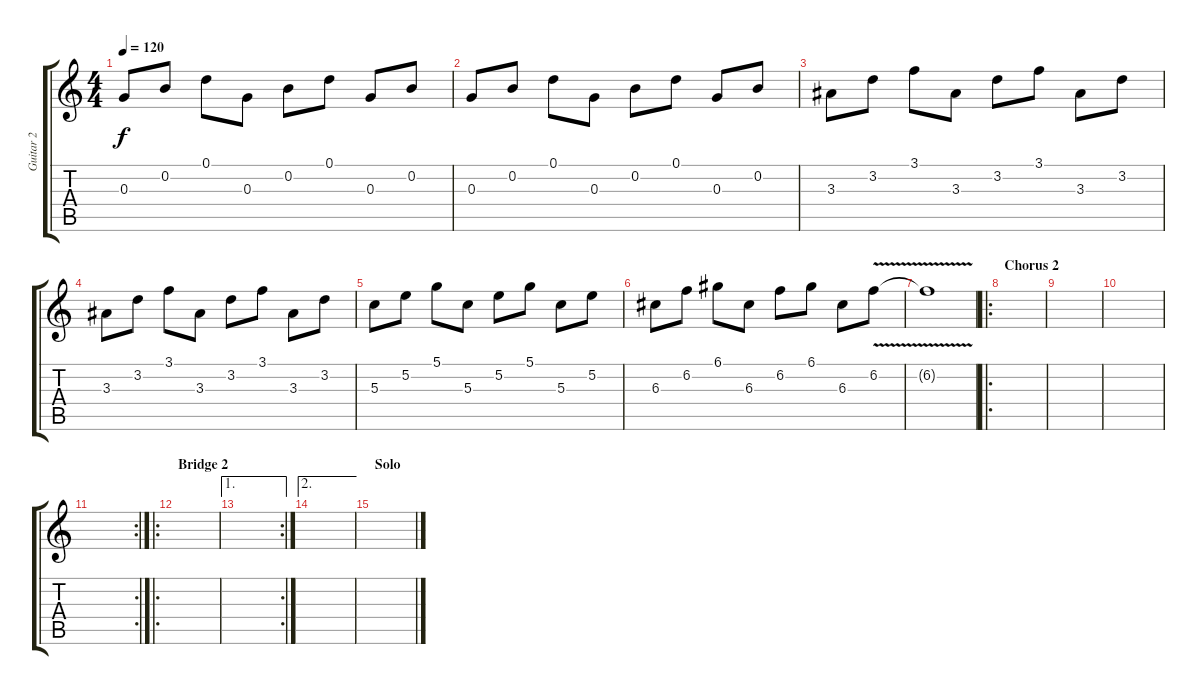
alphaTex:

\track ("Guitar 2" "Guitar 2") {instrument distortionguitar}
\staff {score tabs}
\tuning (D4 B3 G3 D3 G2 D2) {hide}
\ts (4 4)
\tempo 120
\clef g2
\ks c
0.3.8{dy f} 0.2.8 0.1.8 0.3.8 0.2.8 0.1.8 0.3.8 0.2.8 |
0.3.8 0.2.8 0.1.8 0.3.8 0.2.8 0.1.8 0.3.8 0.2.8 |
3.3.8 3.2.8 3.1.8 3.3.8 3.2.8 3.1.8 3.3.8 3.2.8 |
3.3.8 3.2.8 3.1.8 3.3.8 3.2.8 3.1.8 3.3.8 3.2.8 |
5.3.8 5.2.8 5.1.8 5.3.8 5.2.8 5.1.8 5.3.8 5.2.8 |
6.3.8 6.2.8 6.1.8 6.3.8 6.2.8 6.1.8 6.3.8 6.2{v}.8 |
6.2{t}.1 |
\ro
\section ("" "Chorus 2")
|
|
|
\rc 2
|
\ro
\section ("" "Bridge 2")
|
\ae 1
\rc 2
|
\ae 2
|
\section ("" "Solo")
